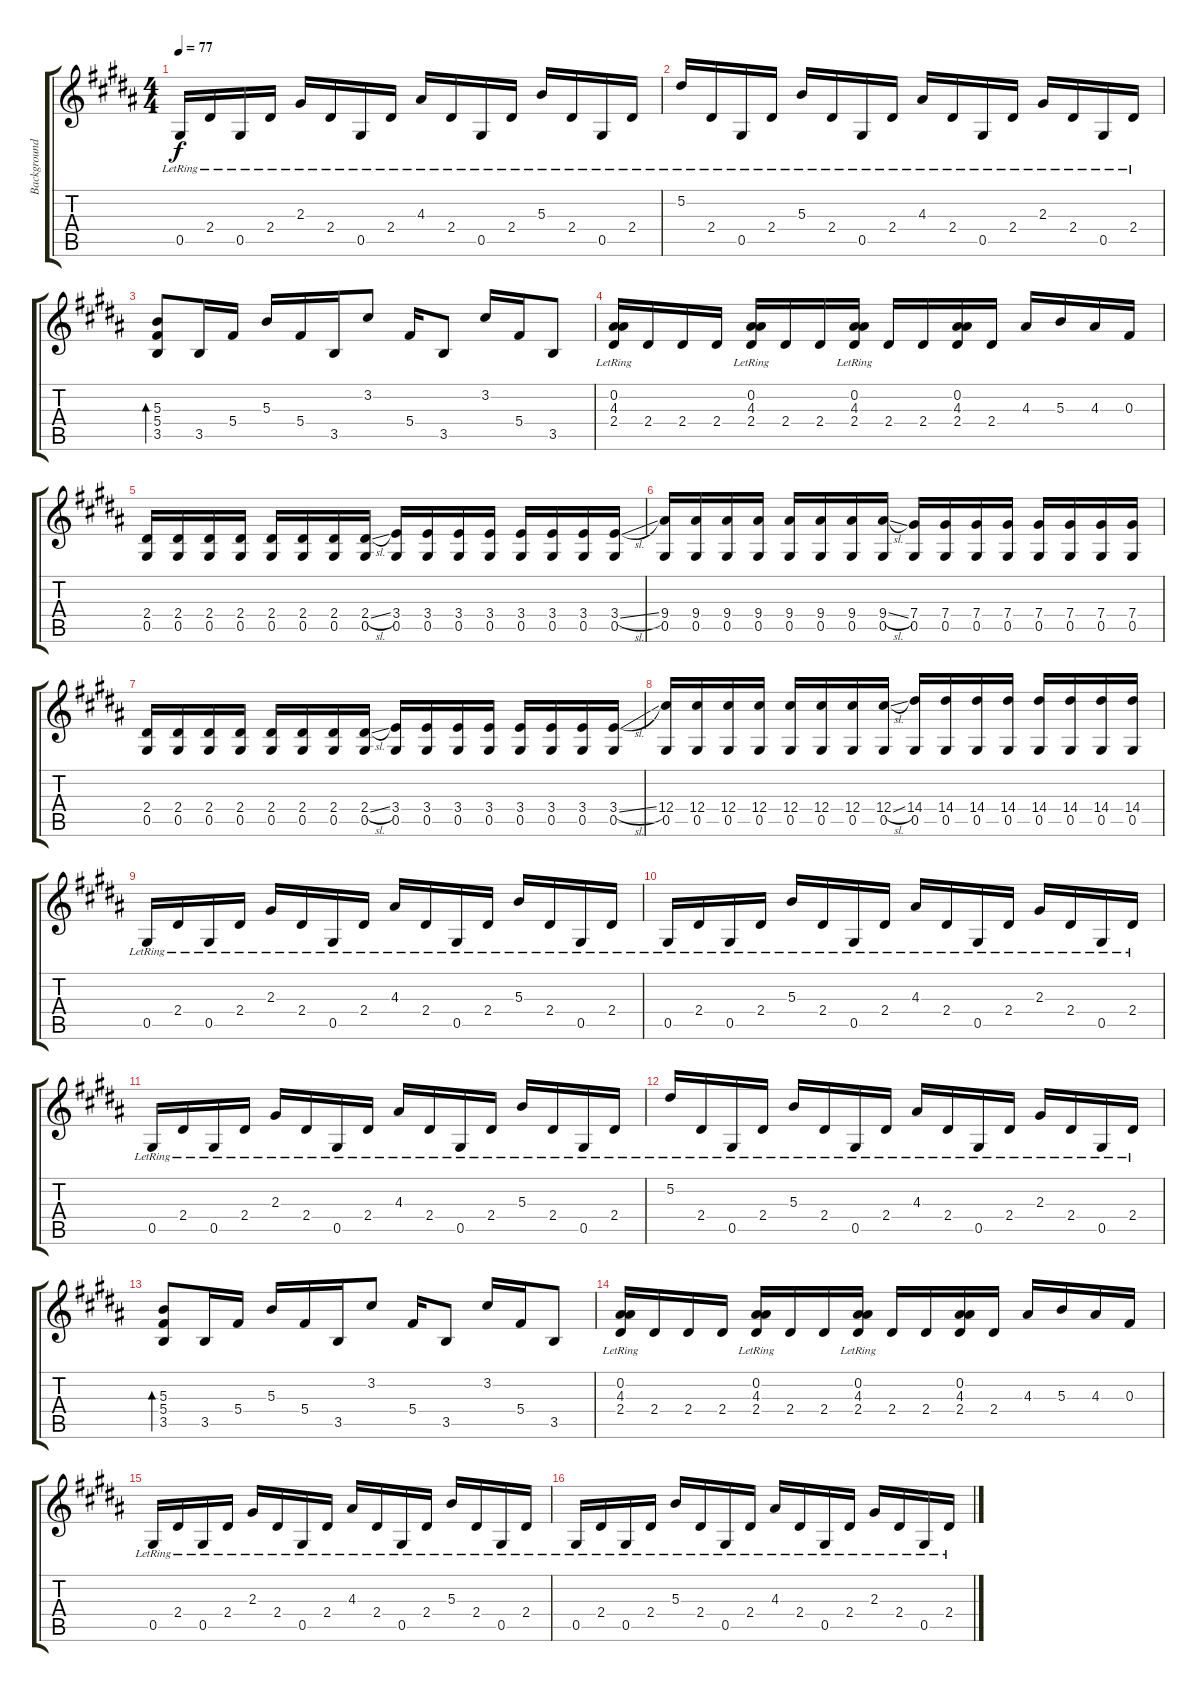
\track ("Background Guitar" "Background") {instrument acousticguitarsteel}
\staff {score tabs}
\tuning (Eb4 Bb3 Gb3 Db3 Ab2 Db2) {hide}
\ts (4 4)
\tempo 77
\clef g2
\ks b
0.5{lr}.16{dy f} 2.4{lr}.16 0.5{lr}.16 2.4{lr}.16 2.3{lr}.16 2.4{lr}.16 0.5{lr}.16 2.4{lr}.16 4.3{lr}.16 2.4{lr}.16 0.5{lr}.16 2.4{lr}.16 5.3{lr}.16 2.4{lr}.16 0.5{lr}.16 2.4{lr}.16 |
5.2{lr}.16 2.4{lr}.16 0.5{lr}.16 2.4{lr}.16 5.3{lr}.16 2.4{lr}.16 0.5{lr}.16 2.4{lr}.16 4.3{lr}.16 2.4{lr}.16 0.5{lr}.16 2.4{lr}.16 2.3{lr}.16 2.4{lr}.16 0.5{lr}.16 2.4{lr}.16 |
(5.3 5.4 3.5).8{bd 60} 3.5.16 5.4.16 5.3.16 5.4.16 3.5.16 3.2.8 5.4.16 3.5.8 3.2.16 5.4.16 3.5.8 |
(0.2{lr} 4.3{lr} 2.4{lr}).16 2.4.16 2.4.16 2.4.16 (0.2{lr} 4.3{lr} 2.4{lr}).16 2.4.16 2.4.16 (0.2{lr} 4.3{lr} 2.4{lr}).16 2.4.16 2.4.16 (0.2 4.3 2.4).16 2.4.16 4.3.16 5.3.16 4.3.16 0.3.16 |
(2.4 0.5).16 (2.4 0.5).16 (2.4 0.5).16 (2.4 0.5).16 (2.4 0.5).16 (2.4 0.5).16 (2.4 0.5).16 (2.4{sl} 0.5).16 (3.4 0.5).16 (3.4 0.5).16 (3.4 0.5).16 (3.4 0.5).16 (3.4 0.5).16 (3.4 0.5).16 (3.4 0.5).16 (3.4{sl} 0.5).16 |
(9.4 0.5).16 (9.4 0.5).16 (9.4 0.5).16 (9.4 0.5).16 (9.4 0.5).16 (9.4 0.5).16 (9.4 0.5).16 (9.4{sl} 0.5).16 (7.4 0.5).16 (7.4 0.5).16 (7.4 0.5).16 (7.4 0.5).16 (7.4 0.5).16 (7.4 0.5).16 (7.4 0.5).16 (7.4 0.5).16 |
(2.4 0.5).16 (2.4 0.5).16 (2.4 0.5).16 (2.4 0.5).16 (2.4 0.5).16 (2.4 0.5).16 (2.4 0.5).16 (2.4{sl} 0.5).16 (3.4 0.5).16 (3.4 0.5).16 (3.4 0.5).16 (3.4 0.5).16 (3.4 0.5).16 (3.4 0.5).16 (3.4 0.5).16 (3.4{sl} 0.5).16 |
(12.4 0.5).16 (12.4 0.5).16 (12.4 0.5).16 (12.4 0.5).16 (12.4 0.5).16 (12.4 0.5).16 (12.4 0.5).16 (12.4{sl} 0.5).16 (14.4 0.5).16 (14.4 0.5).16 (14.4 0.5).16 (14.4 0.5).16 (14.4 0.5).16 (14.4 0.5).16 (14.4 0.5).16 (14.4 0.5).16 |
0.5{lr}.16 2.4{lr}.16 0.5{lr}.16 2.4{lr}.16 2.3{lr}.16 2.4{lr}.16 0.5{lr}.16 2.4{lr}.16 4.3{lr}.16 2.4{lr}.16 0.5{lr}.16 2.4{lr}.16 5.3{lr}.16 2.4{lr}.16 0.5{lr}.16 2.4{lr}.16 |
0.5{lr}.16 2.4{lr}.16 0.5{lr}.16 2.4{lr}.16 5.3{lr}.16 2.4{lr}.16 0.5{lr}.16 2.4{lr}.16 4.3{lr}.16 2.4{lr}.16 0.5{lr}.16 2.4{lr}.16 2.3{lr}.16 2.4{lr}.16 0.5{lr}.16 2.4{lr}.16 |
0.5{lr}.16 2.4{lr}.16 0.5{lr}.16 2.4{lr}.16 2.3{lr}.16 2.4{lr}.16 0.5{lr}.16 2.4{lr}.16 4.3{lr}.16 2.4{lr}.16 0.5{lr}.16 2.4{lr}.16 5.3{lr}.16 2.4{lr}.16 0.5{lr}.16 2.4{lr}.16 |
5.2{lr}.16 2.4{lr}.16 0.5{lr}.16 2.4{lr}.16 5.3{lr}.16 2.4{lr}.16 0.5{lr}.16 2.4{lr}.16 4.3{lr}.16 2.4{lr}.16 0.5{lr}.16 2.4{lr}.16 2.3{lr}.16 2.4{lr}.16 0.5{lr}.16 2.4{lr}.16 |
(5.3 5.4 3.5).8{bd 60} 3.5.16 5.4.16 5.3.16 5.4.16 3.5.16 3.2.8 5.4.16 3.5.8 3.2.16 5.4.16 3.5.8 |
(0.2{lr} 4.3{lr} 2.4{lr}).16 2.4.16 2.4.16 2.4.16 (0.2{lr} 4.3{lr} 2.4{lr}).16 2.4.16 2.4.16 (0.2{lr} 4.3{lr} 2.4{lr}).16 2.4.16 2.4.16 (0.2 4.3 2.4).16 2.4.16 4.3.16 5.3.16 4.3.16 0.3.16 |
0.5{lr}.16 2.4{lr}.16 0.5{lr}.16 2.4{lr}.16 2.3{lr}.16 2.4{lr}.16 0.5{lr}.16 2.4{lr}.16 4.3{lr}.16 2.4{lr}.16 0.5{lr}.16 2.4{lr}.16 5.3{lr}.16 2.4{lr}.16 0.5{lr}.16 2.4{lr}.16 |
0.5{lr}.16 2.4{lr}.16 0.5{lr}.16 2.4{lr}.16 5.3{lr}.16 2.4{lr}.16 0.5{lr}.16 2.4{lr}.16 4.3{lr}.16 2.4{lr}.16 0.5{lr}.16 2.4{lr}.16 2.3{lr}.16 2.4{lr}.16 0.5{lr}.16 2.4{lr}.16
